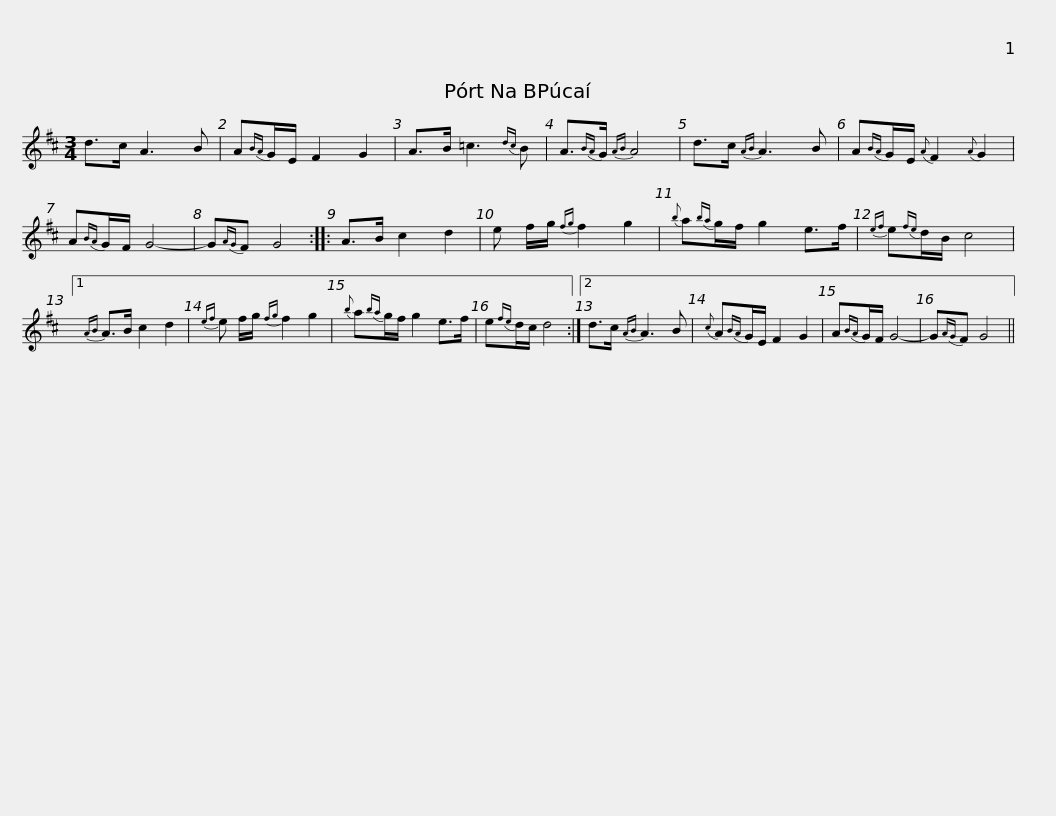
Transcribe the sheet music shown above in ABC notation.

X:1
L:1/8
M:3/4
I:linebreak $
K:D
V:1 treble
V:1
 d>c A3 B | A{BA}G/E/ F2 G2 | A>B =c3{dc} B | A3/2{BA}G/{AB} A4 | d>c{AB} A3 B | %5
 A{BA}G/E/{A} F2{A} G2 |$ A{BA}G/F/ G4- | G{AG}F G4 :: A>B c2 d2 | e f/g/{fg} f2 g2 | %10
{b} a{ba}g/f/ g2 e>f |{ef} e{fe}d/B/ c4 |1{AB} A>B c2 d2 |${ef} e f/g/{fg} f2 g2 |{b} a{ba}g/f/ g2 e>f | %15
 e{fe}d/c/ d4 :|2 d>c{AB} A3 B |{c} A{BA}G/E/ F2 G2 | A{BA}G/F/ G4- |$ G{AG}F G4 || %20
